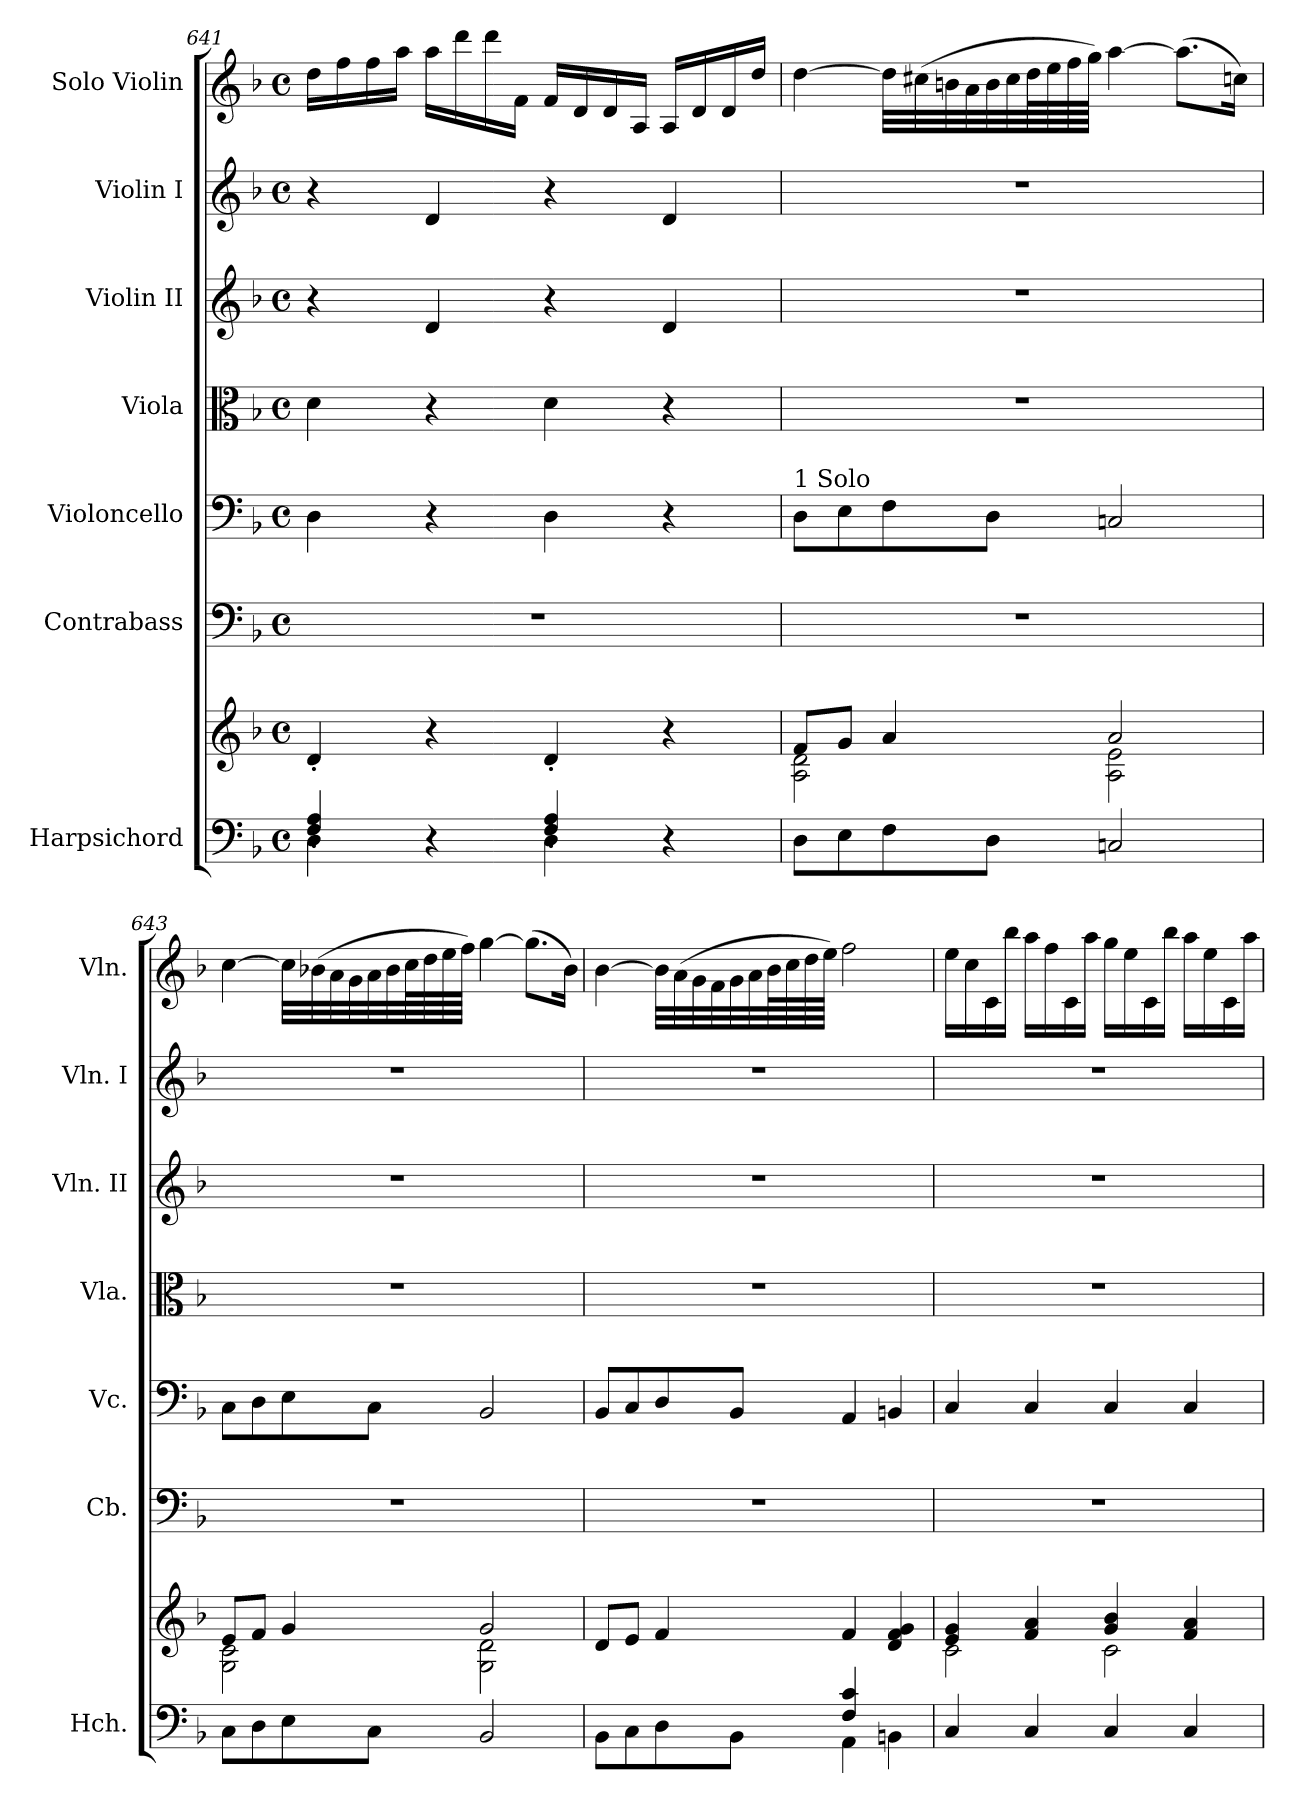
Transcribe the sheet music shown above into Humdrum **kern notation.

**kern	**kern	**kern	**kern	**kern	**kern	**kern	**kern
*part7	*part7	*part6	*part5	*part4	*part3	*part2	*part1
*staff8	*staff7	*staff6	*staff5	*staff4	*staff3	*staff2	*staff1
*I"Harpsichord	*	*I"Contrabass	*I"Violoncello	*I"Viola	*I"Violin II	*I"Violin I	*I"Solo Violin
*I'Hch.	*	*I'Cb.	*I'Vc.	*I'Vla.	*I'Vln. II	*I'Vln. I	*I'Vln.
!!LO:PB:g=z
*clefF4	*clefG2	*clefF4	*clefF4	*clefC3	*clefG2	*clefG2	*clefG2
*	*	*ITrd7c12	*	*	*	*	*
*k[b-]	*k[b-]	*k[b-]	*k[b-]	*k[b-]	*k[b-]	*k[b-]	*k[b-]
*M4/4	*M4/4	*M4/4	*M4/4	*M4/4	*M4/4	*M4/4	*M4/4
*met(c)	*met(c)	*met(c)	*met(c)	*met(c)	*met(c)	*met(c)	*met(c)
=641	=641	=641	=641	=641	=641	=641	=641
*^	*	*	*	*	*	*	*
4D'\	4F/' 4A/'	4d'/	1r	4D\	4d\	4r	4r	16dd\LL
.	.	.	.	.	.	.	.	16ff\
.	.	.	.	.	.	.	.	16ff\
.	.	.	.	.	.	.	.	16aa\JJ
4r	4ryy	4r	.	4r	4r	4d/	4d/	16aa\LL
.	.	.	.	.	.	.	.	16ddd\
.	.	.	.	.	.	.	.	16ddd\
.	.	.	.	.	.	.	.	16f\JJ
4D'\	4F/' 4A/'	4d'/	.	4D\	4d\	4r	4r	16f/LL
.	.	.	.	.	.	.	.	16d/
.	.	.	.	.	.	.	.	16d/
.	.	.	.	.	.	.	.	16A/JJ
4r	4ryy	4r	.	4r	4r	4d/	4d/	16A/LL
.	.	.	.	.	.	.	.	16d/
.	.	.	.	.	.	.	.	16d/
.	.	.	.	.	.	.	.	16dd/JJ
*v	*v	*	*	*	*	*	*	*
=642	=642	=642	=642	=642	=642	=642	=642
*	*^	*	*	*	*	*	*
!	!	!	!	!LO:TX:a:t=1 Solo	!	!	!	!
8D\L	8f/L	2A\ 2d\	1r	8D\L	1r	1r	1r	[4dd\
8E\	8g/J	.	.	8E\	.	.	.	.
8F\	4a/	.	.	8F\	.	.	.	32dd\LLL]
.	.	.	.	.	.	.	.	(>32cc#X\
.	.	.	.	.	.	.	.	32bn\
.	.	.	.	.	.	.	.	32a\
8D\J	.	.	.	8D\J	.	.	.	32b\
.	.	.	.	.	.	.	.	32cc#\
.	.	.	.	.	.	.	.	64dd\L
.	.	.	.	.	.	.	.	64ee\
.	.	.	.	.	.	.	.	64ff\
.	.	.	.	.	.	.	.	64gg\JJJJ)
2Cn/	2a/	2A\ 2e\	.	2Cn/	.	.	.	[4aa\
.	.	.	.	.	.	.	.	(>8.aa\L]
.	.	.	.	.	.	.	.	16ccn\Jk)
!!LO:PB:g=z
=643	=643	=643	=643	=643	=643	=643	=643	=643
8C\L	8e/L	2G\ 2c\	1r	8C\L	1r	1r	1r	[4cc\
8D\	8f/J	.	.	8D\	.	.	.	.
8E\	4g/	.	.	8E\	.	.	.	32cc\LLL]
.	.	.	.	.	.	.	.	(>32b-X\
.	.	.	.	.	.	.	.	32a\
.	.	.	.	.	.	.	.	32g\
8C\J	.	.	.	8C\J	.	.	.	32a\
.	.	.	.	.	.	.	.	32b-\
.	.	.	.	.	.	.	.	64cc\L
.	.	.	.	.	.	.	.	64dd\
.	.	.	.	.	.	.	.	64ee\
.	.	.	.	.	.	.	.	64ff\JJJJ)
2BB-/	2g/	2G\ 2d\	.	2BB-/	.	.	.	[4gg\
.	.	.	.	.	.	.	.	(>8.gg\L]
.	.	.	.	.	.	.	.	16b-\Jk)
*	*v	*v	*	*	*	*	*	*
=644	=644	=644	=644	=644	=644	=644	=644
*^	*	*	*	*	*	*	*
8BB-\L	2ryy	8d/L	1r	8BB-/L	1r	1r	1r	[4b-\
8C\	.	8e/J	.	8C/	.	.	.	.
8D\	.	4f/	.	8D/	.	.	.	32b-\LLL]
.	.	.	.	.	.	.	.	(>32a\
.	.	.	.	.	.	.	.	32g\
.	.	.	.	.	.	.	.	32f\
8BB-\J	.	.	.	8BB-/J	.	.	.	32g\
.	.	.	.	.	.	.	.	32a\
.	.	.	.	.	.	.	.	64b-\L
.	.	.	.	.	.	.	.	64cc\
.	.	.	.	.	.	.	.	64dd\
.	.	.	.	.	.	.	.	64ee\JJJJ)
4AA\	4F/ 4c/	4f/	.	4AA/	.	.	.	2ff\
4BBn\	4ryy	4d/ 4f/ 4g/	.	4BBn/	.	.	.	.
*v	*v	*	*	*	*	*	*	*
!!LO:PB:g=z
=645	=645	=645	=645	=645	=645	=645	=645
*	*^	*	*	*	*	*	*
4C/	4e/ 4g/	2c\	1r	4C/	1r	1r	1r	16ee\LL
.	.	.	.	.	.	.	.	16cc\
.	.	.	.	.	.	.	.	16c\
.	.	.	.	.	.	.	.	16bb-\JJ
4C/	4f/ 4a/	.	.	4C/	.	.	.	16aa\LL
.	.	.	.	.	.	.	.	16ff\
.	.	.	.	.	.	.	.	16c\
.	.	.	.	.	.	.	.	16aa\JJ
4C/	4g/ 4b-/	2c\	.	4C/	.	.	.	16gg\LL
.	.	.	.	.	.	.	.	16ee\
.	.	.	.	.	.	.	.	16c\
.	.	.	.	.	.	.	.	16bb-\JJ
4C/	4f/ 4a/	.	.	4C/	.	.	.	16aa\LL
.	.	.	.	.	.	.	.	16ee\
.	.	.	.	.	.	.	.	16c\
.	.	.	.	.	.	.	.	16aa\JJ
*	*v	*v	*	*	*	*	*	*
=	=	=	=	=	=	=	=
*-	*-	*-	*-	*-	*-	*-	*-
